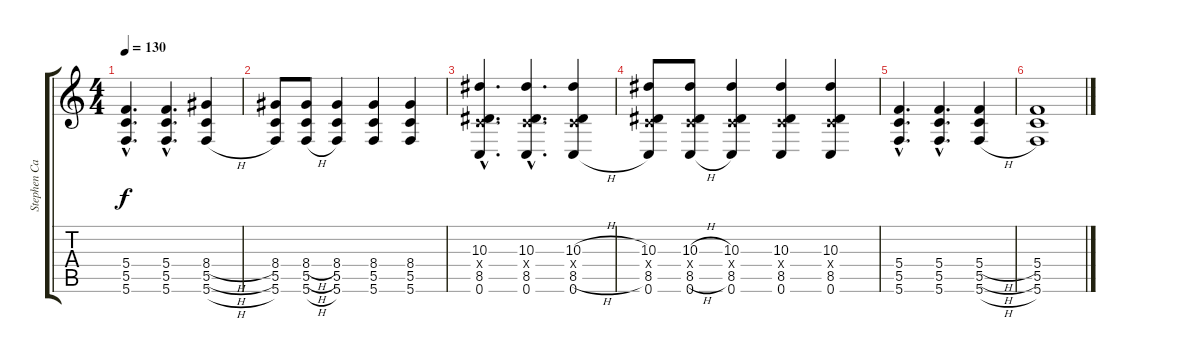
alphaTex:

\track ("Stephen Carpenter" "Stephen Ca") {instrument overdrivenguitar}
\staff {score tabs}
\tuning (D4 A3 F3 C3 G2 C2) {hide}
\ts (4 4)
\tempo 130
\clef g2
\ks c
(5.4{hac} 5.5{hac} 5.6{hac}).4{d dy f} (5.4{hac} 5.5{hac} 5.6{hac}).4{d} (8.4{h} 5.5{h} 5.6{h}).4 |
(8.4 5.5 5.6).8 (8.4{h} 5.5{h} 5.6{h}).8 (8.4 5.5 5.6).4 (8.4 5.5 5.6).4 (8.4 5.5 5.6).4 |
(10.3{hac} 0.4{hac x} 8.5{hac} 0.6{hac}).4{d} (10.3{hac} 0.4{hac x} 8.5{hac} 0.6{hac}).4{d} (10.3{h} 0.4{x} 8.5{h} 0.6{h}).4 |
(10.3 0.4{x} 8.5 0.6).8 (10.3{h} 0.4{x} 8.5{h} 0.6{h}).8 (10.3 0.4{x} 8.5 0.6).4 (10.3 0.4{x} 8.5 0.6).4 (10.3 0.4{x} 8.5 0.6).4 |
(5.4{hac} 5.5{hac} 5.6{hac}).4{d} (5.4{hac} 5.5{hac} 5.6{hac}).4{d} (5.4{h} 5.5{h} 5.6{h}).4 |
(5.4 5.5 5.6).1
